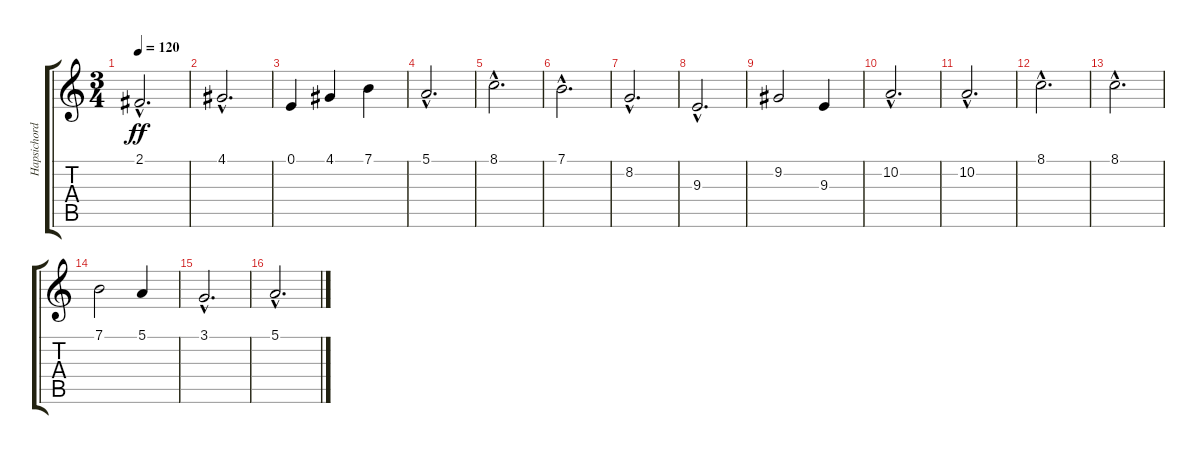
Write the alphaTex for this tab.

\track ("Hapsichord" "Hapsichord") {instrument harpsichord}
\staff {score tabs}
\tuning (E4 B3 G3 D3 A2 E2) {hide}
\ts (3 4)
\tempo 120
\clef g2
\ks c
2.1{hac}.2{d dy ff} |
4.1{hac}.2{d} |
0.1.4 4.1.4 7.1.4 |
5.1{hac}.2{d} |
8.1{hac}.2{d} |
7.1{hac}.2{d} |
8.2{hac}.2{d} |
9.3{hac}.2{d} |
9.2.2 9.3.4 |
10.2{hac}.2{d} |
10.2{hac}.2{d} |
8.1{hac}.2{d} |
8.1{hac}.2{d} |
7.1.2 5.1.4 |
3.1{hac}.2{d} |
5.1{hac}.2{d}
